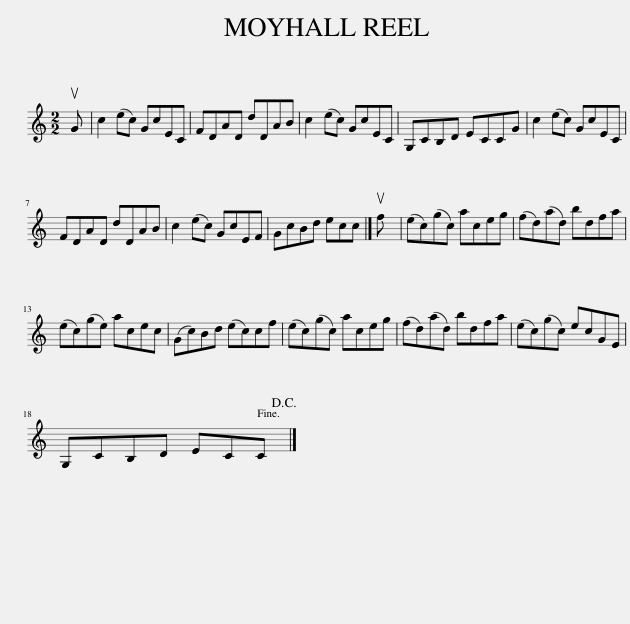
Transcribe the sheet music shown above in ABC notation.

X:1
L:1/8
M:2/2
I:linebreak $
K:C
V:1 treble
V:1
 uG | c2 (ec) GcEC | FDAD dDAB | c2 (ec) GcEC | G,CB,D ECCG | %5
 c2 (ec) GcEC |$ FDAD dDAB | c2 (ec) GcEF | GcBd ecc |] uf | %10
 (ec)(gc) aceg | (fd)(ad) bdfa |$ (ec)(ge) acec | (Gc)Bd (ec)cf | (ec)(gc) aceg | %15
 (fd)(ad) bdfa | (ec)(gc) ecGE |$ G,CB,D ECC!D.C.! |] %18
